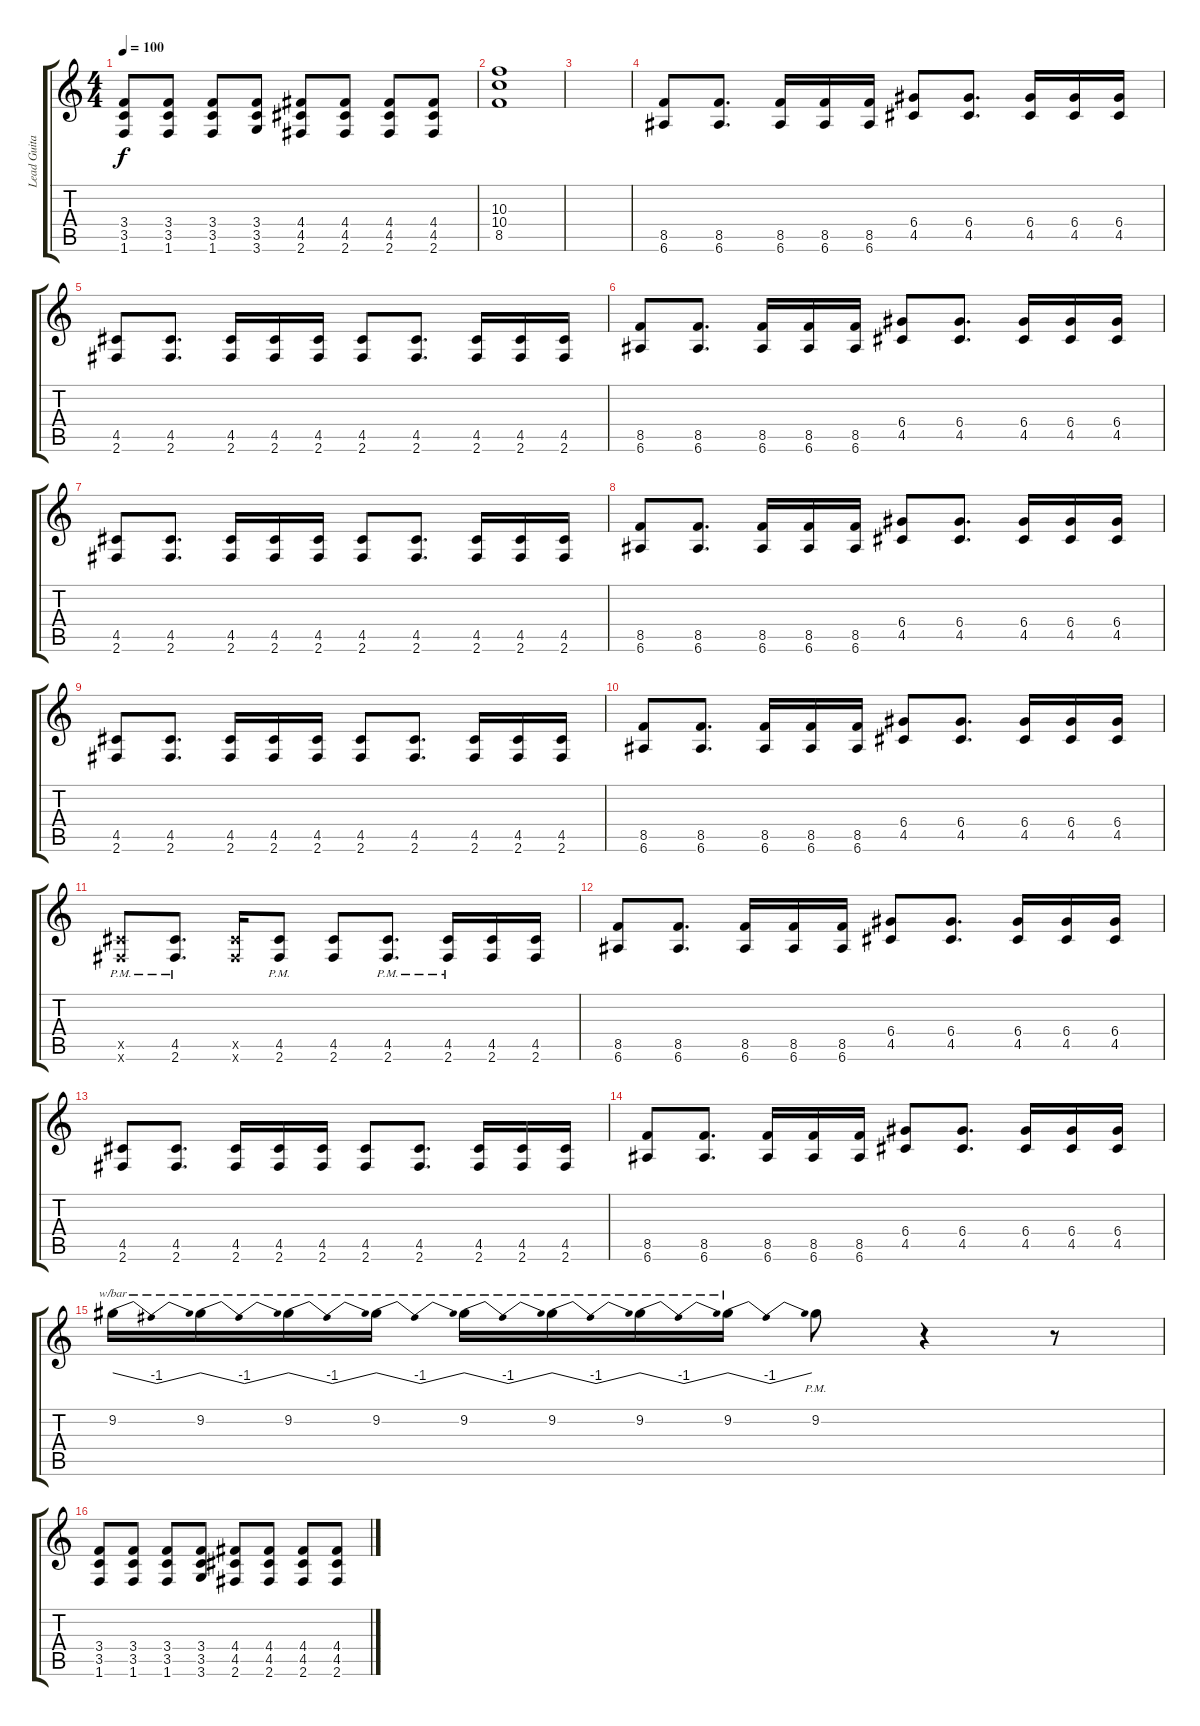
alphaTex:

\track ("Lead Guitar 2" "Lead Guita") {instrument distortionguitar}
\staff {score tabs}
\tuning (E4 B3 G3 D3 A2 E2) {hide}
\ts (4 4)
\tempo 100
\clef g2
\ks c
(3.4 3.5 1.6).8{dy f} (3.4 3.5 1.6).8 (3.4 3.5 1.6).8 (3.4 3.5 3.6).8 (4.4 4.5 2.6).8 (4.4 4.5 2.6).8 (4.4 4.5 2.6).8 (4.4 4.5 2.6).8 |
(10.3 10.4 8.5).1 |
|
(8.5 6.6).8 (8.5 6.6).8{d} (8.5 6.6).16 (8.5 6.6).16 (8.5 6.6).16 (6.4 4.5).8 (6.4 4.5).8{d} (6.4 4.5).16 (6.4 4.5).16 (6.4 4.5).16 |
(4.5 2.6).8 (4.5 2.6).8{d} (4.5 2.6).16 (4.5 2.6).16 (4.5 2.6).16 (4.5 2.6).8 (4.5 2.6).8{d} (4.5 2.6).16 (4.5 2.6).16 (4.5 2.6).16 |
(8.5 6.6).8 (8.5 6.6).8{d} (8.5 6.6).16 (8.5 6.6).16 (8.5 6.6).16 (6.4 4.5).8 (6.4 4.5).8{d} (6.4 4.5).16 (6.4 4.5).16 (6.4 4.5).16 |
(4.5 2.6).8 (4.5 2.6).8{d} (4.5 2.6).16 (4.5 2.6).16 (4.5 2.6).16 (4.5 2.6).8 (4.5 2.6).8{d} (4.5 2.6).16 (4.5 2.6).16 (4.5 2.6).16 |
(8.5 6.6).8 (8.5 6.6).8{d} (8.5 6.6).16 (8.5 6.6).16 (8.5 6.6).16 (6.4 4.5).8 (6.4 4.5).8{d} (6.4 4.5).16 (6.4 4.5).16 (6.4 4.5).16 |
(4.5 2.6).8 (4.5 2.6).8{d} (4.5 2.6).16 (4.5 2.6).16 (4.5 2.6).16 (4.5 2.6).8 (4.5 2.6).8{d} (4.5 2.6).16 (4.5 2.6).16 (4.5 2.6).16 |
(8.5 6.6).8 (8.5 6.6).8{d} (8.5 6.6).16 (8.5 6.6).16 (8.5 6.6).16 (6.4 4.5).8 (6.4 4.5).8{d} (6.4 4.5).16 (6.4 4.5).16 (6.4 4.5).16 |
(4.5{pm x} 2.6{pm x}).8 (4.5{pm} 2.6{pm}).8{d} (4.5{x} 2.6{x}).16 (4.5{pm} 2.6{pm}).8 (4.5 2.6).8 (4.5{pm} 2.6{pm}).8{d} (4.5{pm} 2.6{pm}).16 (4.5 2.6).16 (4.5 2.6).16 |
(8.5 6.6).8 (8.5 6.6).8{d} (8.5 6.6).16 (8.5 6.6).16 (8.5 6.6).16 (6.4 4.5).8 (6.4 4.5).8{d} (6.4 4.5).16 (6.4 4.5).16 (6.4 4.5).16 |
(4.5 2.6).8 (4.5 2.6).8{d} (4.5 2.6).16 (4.5 2.6).16 (4.5 2.6).16 (4.5 2.6).8 (4.5 2.6).8{d} (4.5 2.6).16 (4.5 2.6).16 (4.5 2.6).16 |
(8.5 6.6).8 (8.5 6.6).8{d} (8.5 6.6).16 (8.5 6.6).16 (8.5 6.6).16 (6.4 4.5).8 (6.4 4.5).8{d} (6.4 4.5).16 (6.4 4.5).16 (6.4 4.5).16 |
9.2.16{tbe (dip default 0 0 30 -4 60 0)} 9.2.16{tbe (dip default 0 0 30 -4 60 0)} 9.2.16{tbe (dip default 0 0 30 -4 60 0)} 9.2.16{tbe (dip default 0 0 30 -4 60 0)} 9.2.16{tbe (dip default 0 0 30 -4 60 0)} 9.2.16{tbe (dip default 0 0 30 -4 60 0)} 9.2.16{tbe (dip default 0 0 30 -4 60 0)} 9.2.16{tbe (dip default 0 0 30 -4 60 0)} 9.2{pm}.8 r.4 r.8 |
(3.4 3.5 1.6).8 (3.4 3.5 1.6).8 (3.4 3.5 1.6).8 (3.4 3.5 3.6).8 (4.4 4.5 2.6).8 (4.4 4.5 2.6).8 (4.4 4.5 2.6).8 (4.4 4.5 2.6).8
